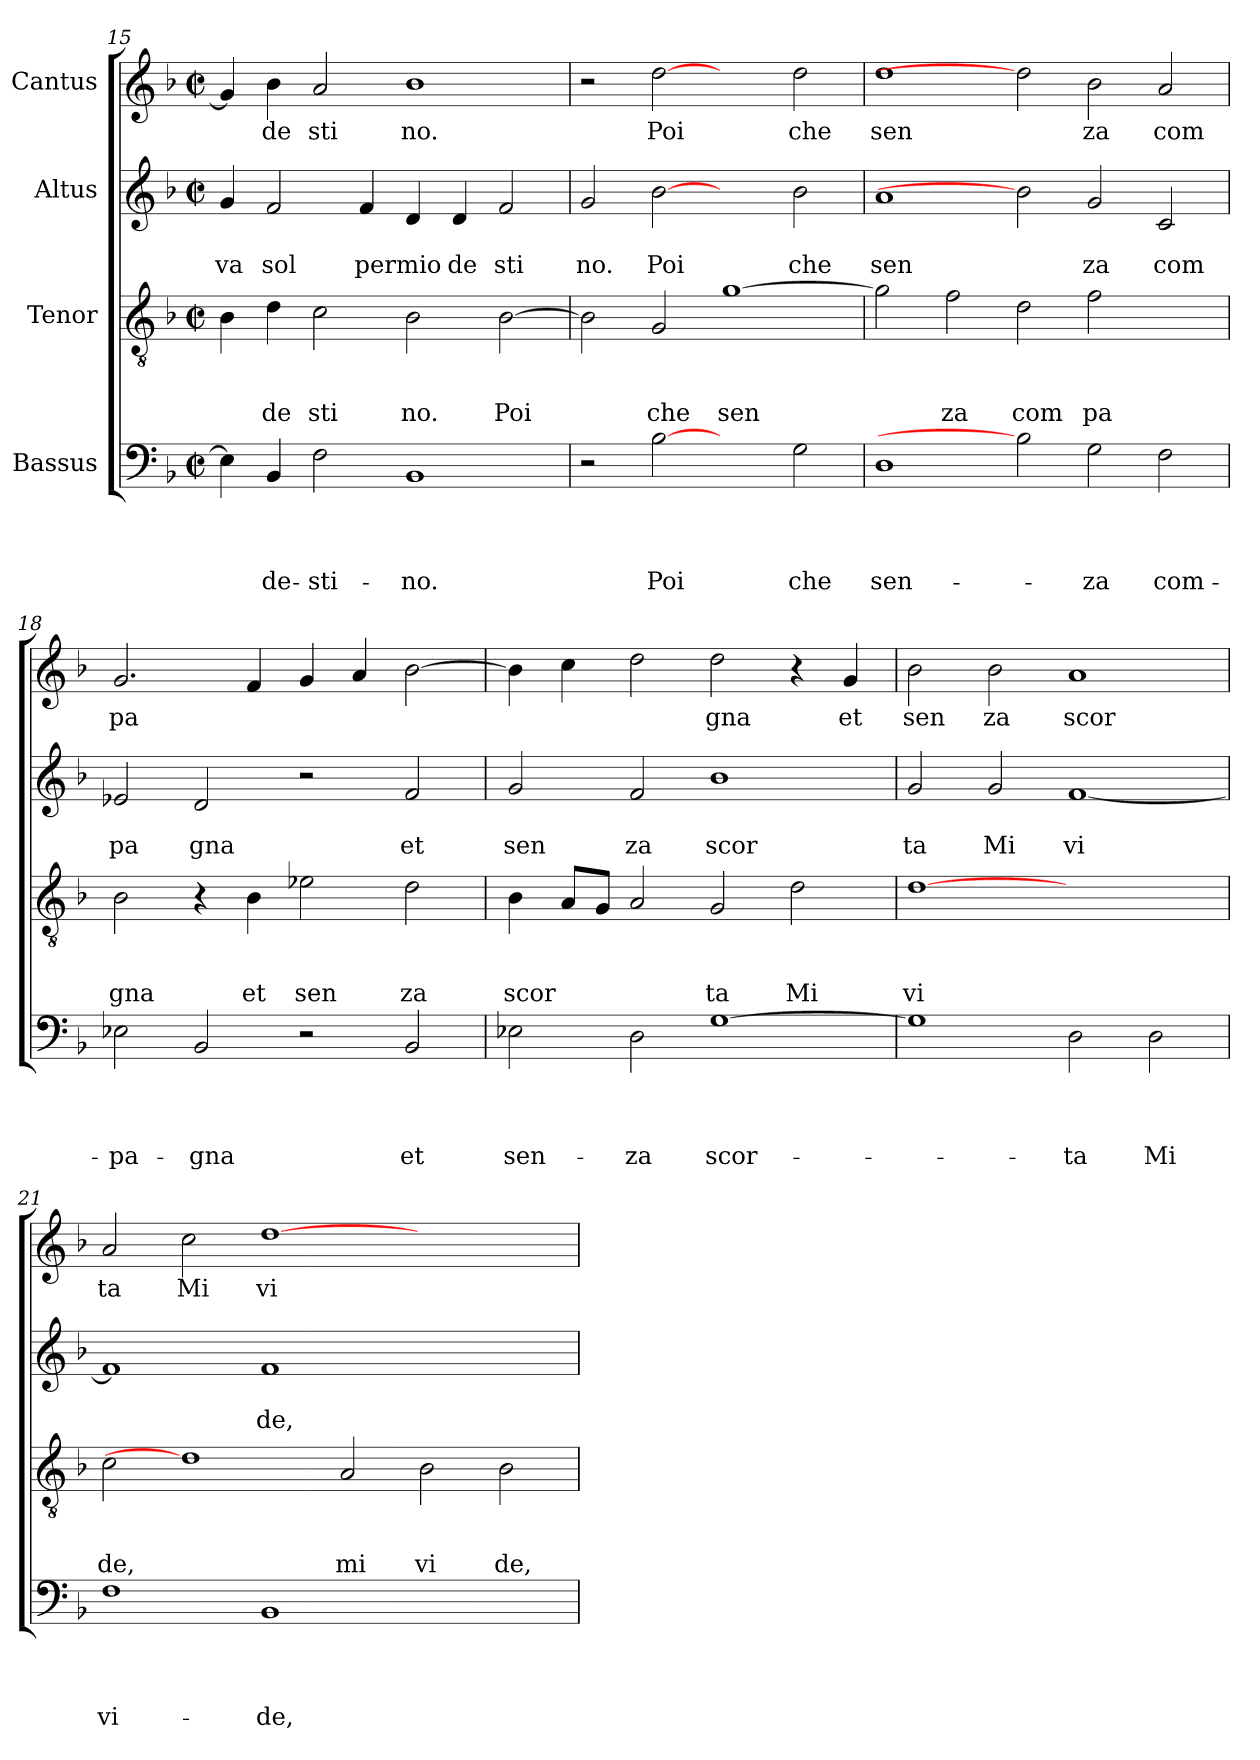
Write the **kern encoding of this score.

**kern	**text	**text	**text	**text	**kern	**text	**text	**text	**kern	**text	**text	**kern	**text
*part4	*part4	*part4	*part4	*part4	*part3	*part3	*part3	*part3	*part2	*part2	*part2	*part1	*part1
*staff4	*staff4	*staff4	*staff4	*staff4	*staff3	*staff3	*staff3	*staff3	*staff2	*staff2	*staff2	*staff1	*staff1
*I"Bassus	*	*	*	*	*I"Tenor	*	*	*	*I"Altus	*	*	*I"Cantus	*
!!LO:LB:g=z
*clefF4	*	*	*	*	*clefGv2	*	*	*	*clefG2	*	*	*clefG2	*
*k[b-]	*	*	*	*	*k[b-]	*	*	*	*k[b-]	*	*	*k[b-]	*
*F:	*	*	*	*	*F:	*	*	*	*F:	*	*	*F:	*
*M2/2	*	*	*	*	*M2/2	*	*	*	*M2/2	*	*	*M2/2	*
*met(c|)	*	*	*	*	*met(c|)	*	*	*	*met(c|)	*	*	*met(c|)	*
=15	=15	=15	=15	=15	=15	=15	=15	=15	=15	=15	=15	=15	=15
!	!	!	!	!	!	!	!	!	!	!	!LO:LY:b	!	!
4E-\]	.	.	.	.	4B-\	.	.	.	4g/	.	-va	4g/]	.
!	!	!	!	!LO:LY:b	!	!	!	!LO:LY:b	!	!	!LO:LY:b	!	!LO:LY:b
4BB-/	.	.	.	de-	4d\	.	.	de	2f/	.	sol	4b-\	de
!	!	!	!	!LO:LY:b	!	!	!	!LO:LY:b	!	!	!	!	!LO:LY:b
2F\	.	.	.	-sti-	2c\	.	.	sti	.	.	.	2a/	sti
!	!	!	!	!	!	!	!	!	!	!	!LO:LY:b	!	!
.	.	.	.	.	.	.	.	.	4f/	.	permio	.	.
!	!	!	!	!LO:LY:b	!	!	!	!LO:LY:b	!	!	!	!	!LO:LY:b
1BB-	.	.	.	-no.	2B-\	.	.	no.	4d/	.	.	1b-	no.
!	!	!	!	!	!	!	!	!	!	!	!LO:LY:b	!	!
.	.	.	.	.	.	.	.	.	4d/	.	de	.	.
!	!	!	!	!	!	!	!	!LO:LY:b	!	!	!LO:LY:b	!	!
.	.	.	.	.	[>2B-\	.	.	Poi	2f/	.	sti	.	.
=16	=16	=16	=16	=16	=16	=16	=16	=16	=16	=16	=16	=16	=16
!	!	!	!	!	!	!	!	!	!	!	!LO:LY:b	!	!
2r	.	.	.	.	2B-\]	.	.	.	2g/	.	no.	2r	.
!	!	!	!	!LO:LY:b	!	!	!	!LO:LY:b	!	!	!LO:LY:b	!	!LO:LY:b
[2B-	.	.	.	Poi	2G/	.	.	che	[2b-	.	Poi	[2dd	Poi
!	!	!	!	!	!	!	!	!LO:LY:b	!	!	!	!	!
2ryy	.	.	.	.	[>1g	.	.	sen	2ryy	.	.	2ryy	.
!	!	!	!	!LO:LY:b	!	!	!	!	!	!	!LO:LY:b	!	!LO:LY:b
2G\	.	.	.	che	.	.	.	.	2b-\	.	che	2dd\	che
=17	=17	=17	=17	=17	=17	=17	=17	=17	=17	=17	=17	=17	=17
!	!	!	!	!LO:LY:b	!	!	!	!	!	!	!LO:LY:b	!	!LO:LY:b
1D	.	.	.	sen-	2g\]	.	.	.	1a	.	sen	1dd	sen
!	!	!	!	!	!	!	!	!LO:LY:b	!	!	!	!	!
.	.	.	.	.	2f\	.	.	za	.	.	.	.	.
!	!	!	!	!	!	!	!	!LO:LY:b	!	!	!	!	!
2B-]	.	.	.	.	2d\	.	.	com	2b-]	.	.	2dd]	.
!	!	!	!	!LO:LY:b	!	!	!	!LO:LY:b	!	!	!LO:LY:b	!	!LO:LY:b
2G\	.	.	.	-za	2f\	.	.	pa	2g/	.	za	2b-\	za
!	!	!	!	!LO:LY:b	!	!	!	!	!	!	!LO:LY:b	!	!LO:LY:b
2F\	.	.	.	com-	2ryy	.	.	.	2c/	.	com	2a/	com
=18	=18	=18	=18	=18	=18	=18	=18	=18	=18	=18	=18	=18	=18
!	!	!	!	!LO:LY:b	!	!	!	!LO:LY:b	!	!	!LO:LY:b	!	!LO:LY:b
2E-X\	.	.	.	-pa-	2B-\	.	.	gna	2e-X/	.	pa	2.g/	pa
!	!	!	!	!LO:LY:b	!	!	!	!	!	!	!LO:LY:b	!	!
2BB-/	.	.	.	-gna	4r	.	.	.	2d/	.	gna	.	.
!	!	!	!	!	!	!	!	!LO:LY:b	!	!	!	!	!
.	.	.	.	.	4B-\	.	.	et	.	.	.	4f/	.
!	!	!	!	!	!	!	!	!LO:LY:b	!	!	!	!	!
2r	.	.	.	.	2e-X\	.	.	sen	2r	.	.	4g/	.
.	.	.	.	.	.	.	.	.	.	.	.	4a/	.
!	!	!	!	!LO:LY:b	!	!	!	!LO:LY:b	!	!	!LO:LY:b	!	!
2BB-/	.	.	.	et	2d\	.	.	za	2f/	.	et	[>2b-\	.
=19	=19	=19	=19	=19	=19	=19	=19	=19	=19	=19	=19	=19	=19
!	!	!	!	!LO:LY:b	!	!	!	!LO:LY:b	!	!	!LO:LY:b	!	!
2E-X\	.	.	.	sen-	4B-\	.	.	scor	2g/	.	sen	4b-\]	.
.	.	.	.	.	8A/L	.	.	.	.	.	.	4cc\	.
.	.	.	.	.	8G/J	.	.	.	.	.	.	.	.
!	!	!	!	!LO:LY:b	!	!	!	!	!	!	!LO:LY:b	!	!
2D\	.	.	.	-za	2A/	.	.	.	2f/	.	za	2dd\	.
!	!	!	!	!LO:LY:b	!	!	!	!LO:LY:b	!	!	!LO:LY:b	!	!LO:LY:b
[>1G	.	.	.	scor-	2G/	.	.	ta	1b-	.	scor	2dd\	gna
!	!	!	!	!	!	!	!	!LO:LY:b	!	!	!	!	!
.	.	.	.	.	2d\	.	.	Mi	.	.	.	4r	.
!	!	!	!	!	!	!	!	!	!	!	!	!	!LO:LY:b
.	.	.	.	.	.	.	.	.	.	.	.	4g/	et
=20	=20	=20	=20	=20	=20	=20	=20	=20	=20	=20	=20	=20	=20
!	!	!	!	!	!	!	!	!LO:LY:b	!	!	!LO:LY:b	!	!LO:LY:b
1G]	.	.	.	.	[1d	.	.	vi	2g/	.	ta	2b-\	sen
!	!	!	!	!	!	!	!	!	!	!	!LO:LY:b	!	!LO:LY:b
.	.	.	.	.	.	.	.	.	2g/	.	Mi	2b-\	za
!	!	!	!	!LO:LY:b	!	!	!	!	!	!	!LO:LY:b	!	!LO:LY:b
2D\	.	.	.	-ta	1ryy	.	.	.	[<1f	.	vi	1a	scor
!	!	!	!	!LO:LY:b	!	!	!	!	!	!	!	!	!
2D\	.	.	.	Mi	.	.	.	.	.	.	.	.	.
!!LO:LB:g=z
=21	=21	=21	=21	=21	=21	=21	=21	=21	=21	=21	=21	=21	=21
!	!	!	!	!LO:LY:b	!	!	!	!LO:LY:b	!	!	!	!	!LO:LY:b
1F	.	.	.	vi-	2c\	.	.	de,	1f]	.	.	2a/	ta
!	!	!	!	!	!	!	!	!	!	!	!	!	!LO:LY:b
.	.	.	.	.	1d]	.	.	.	.	.	.	2cc\	Mi
!	!	!	!	!LO:LY:b	!	!	!	!	!	!	!LO:LY:b	!	!LO:LY:b
1BB-	.	.	.	-de,	.	.	.	.	1f	.	de,	[>1dd	vi
!	!	!	!	!	!	!	!	!LO:LY:b	!	!	!	!	!
.	.	.	.	.	2A/	.	.	mi	.	.	.	.	.
!	!	!	!	!	!	!	!	!LO:LY:b	!	!	!	!	!
1ryy	.	.	.	.	2B-\	.	.	vi	1ryy	.	.	1ryy	.
!	!	!	!	!	!	!	!	!LO:LY:b	!	!	!	!	!
.	.	.	.	.	2B-\	.	.	de,	.	.	.	.	.
=	=	=	=	=	=	=	=	=	=	=	=	=	=
*-	*-	*-	*-	*-	*-	*-	*-	*-	*-	*-	*-	*-	*-
